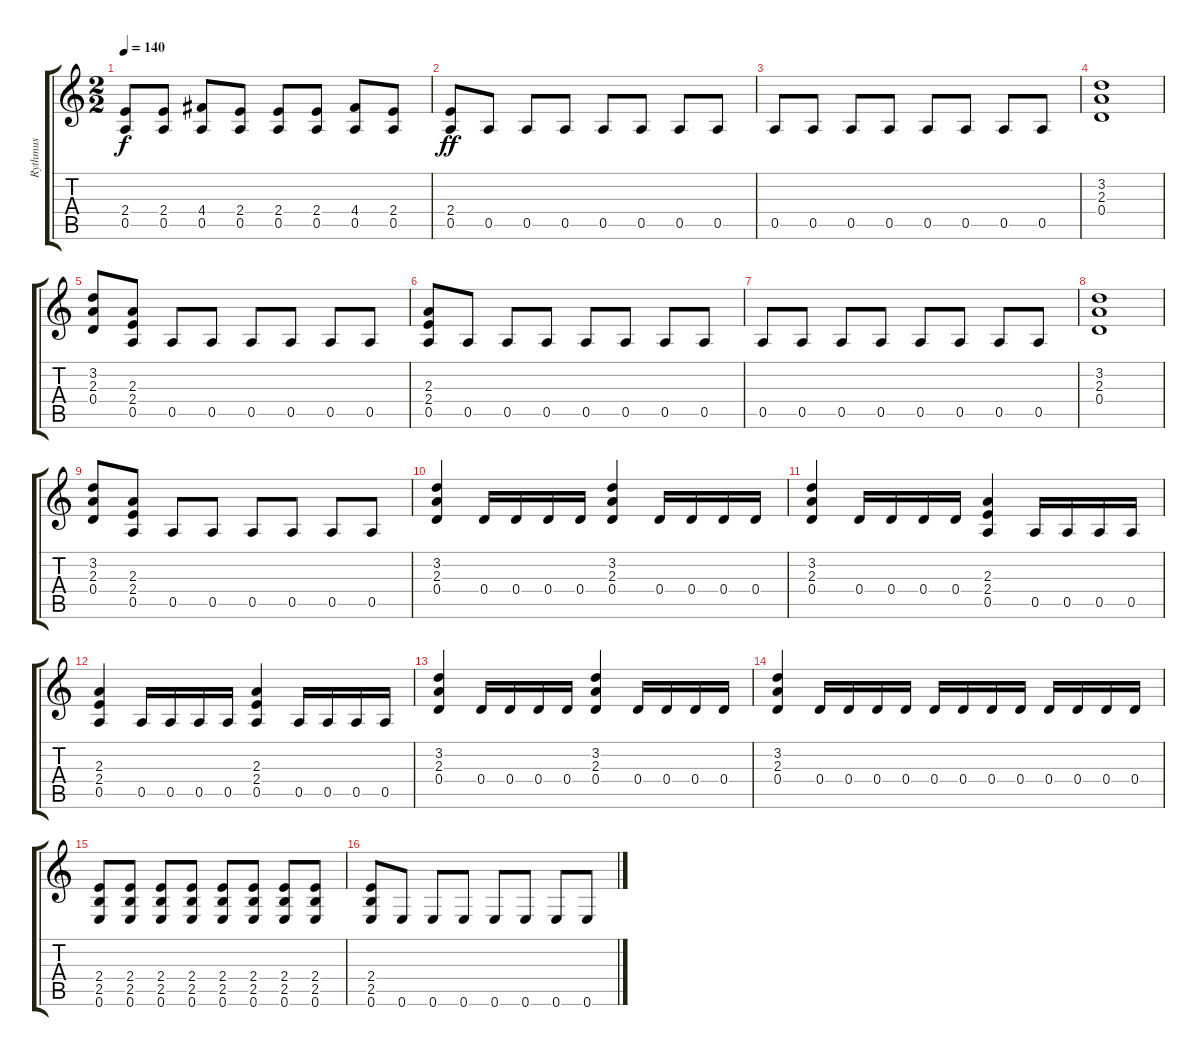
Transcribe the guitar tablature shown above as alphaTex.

\track ("Rythmus" "Rythmus") {instrument overdrivenguitar}
\staff {score tabs}
\tuning (E4 B3 G3 D3 A2 E2) {hide}
\ts (2 2)
\tempo 140
\clef g2
\ks aminor
(2.4 0.5).8{dy f} (2.4 0.5).8 (4.4 0.5).8 (2.4 0.5).8 (2.4 0.5).8 (2.4 0.5).8 (4.4 0.5).8 (2.4 0.5).8 |
(2.4 0.5).8{dy ff} 0.5.8 0.5.8 0.5.8 0.5.8 0.5.8 0.5.8 0.5.8 |
0.5.8 0.5.8 0.5.8 0.5.8 0.5.8 0.5.8 0.5.8 0.5.8 |
(3.2 2.3 0.4).1 |
(3.2 2.3 0.4).8 (2.3 2.4 0.5).8 0.5.8 0.5.8 0.5.8 0.5.8 0.5.8 0.5.8 |
(2.3 2.4 0.5).8 0.5.8 0.5.8 0.5.8 0.5.8 0.5.8 0.5.8 0.5.8 |
0.5.8 0.5.8 0.5.8 0.5.8 0.5.8 0.5.8 0.5.8 0.5.8 |
(3.2 2.3 0.4).1 |
(3.2 2.3 0.4).8 (2.3 2.4 0.5).8 0.5.8 0.5.8 0.5.8 0.5.8 0.5.8 0.5.8 |
(3.2 2.3 0.4).4 0.4.16 0.4.16 0.4.16 0.4.16 (3.2 2.3 0.4).4 0.4.16 0.4.16 0.4.16 0.4.16 |
(3.2 2.3 0.4).4 0.4.16 0.4.16 0.4.16 0.4.16 (2.3 2.4 0.5).4 0.5.16 0.5.16 0.5.16 0.5.16 |
(2.3 2.4 0.5).4 0.5.16 0.5.16 0.5.16 0.5.16 (2.3 2.4 0.5).4 0.5.16 0.5.16 0.5.16 0.5.16 |
(3.2 2.3 0.4).4 0.4.16 0.4.16 0.4.16 0.4.16 (3.2 2.3 0.4).4 0.4.16 0.4.16 0.4.16 0.4.16 |
(3.2 2.3 0.4).4 0.4.16 0.4.16 0.4.16 0.4.16 0.4.16 0.4.16 0.4.16 0.4.16 0.4.16 0.4.16 0.4.16 0.4.16 |
(2.4 2.5 0.6).8 (2.4 2.5 0.6).8 (2.4 2.5 0.6).8 (2.4 2.5 0.6).8 (2.4 2.5 0.6).8 (2.4 2.5 0.6).8 (2.4 2.5 0.6).8 (2.4 2.5 0.6).8 |
(2.4 2.5 0.6).8 0.6.8 0.6.8 0.6.8 0.6.8 0.6.8 0.6.8 0.6.8
